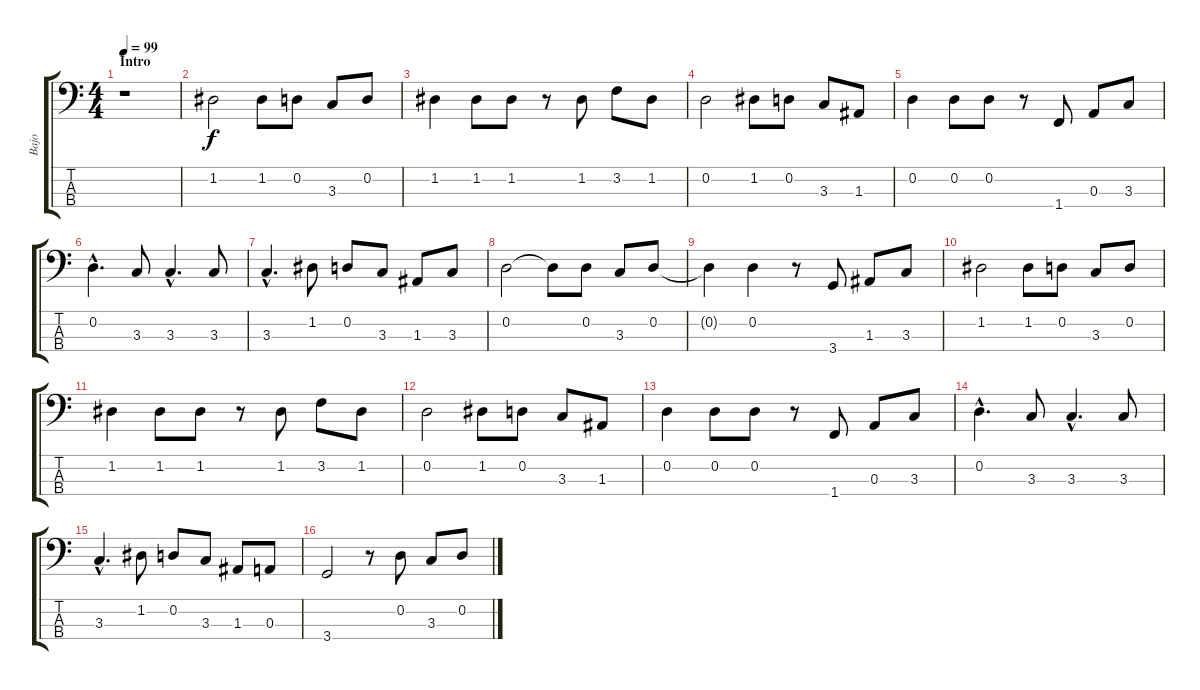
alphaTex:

\track ("Bajo" "Bajo") {instrument electricbasspick}
\staff {score tabs}
\tuning (G2 D2 A1 E1) {hide}
\ts (4 4)
\section ("" "Intro")
\tempo 99
\clef f4
\ks c
r.1{dy f instrument electricbasspick} |
1.2.2 1.2.8 0.2.8 3.3.8 0.2.8 |
1.2.4 1.2.8 1.2.8 r.8 1.2.8 3.2.8 1.2.8 |
0.2.2 1.2.8 0.2.8 3.3.8 1.3.8 |
0.2.4 0.2.8 0.2.8 r.8 1.4.8 0.3.8 3.3.8 |
0.2{hac}.4{d} 3.3.8 3.3{hac}.4{d} 3.3.8 |
3.3{hac}.4{d} 1.2.8 0.2.8 3.3.8 1.3.8 3.3.8 |
0.2.2 0.2{t}.8 0.2.8 3.3.8 0.2.8 |
0.2{t}.4 0.2.4 r.8 3.4.8 1.3.8 3.3.8 |
1.2.2 1.2.8 0.2.8 3.3.8 0.2.8 |
1.2.4 1.2.8 1.2.8 r.8 1.2.8 3.2.8 1.2.8 |
0.2.2 1.2.8 0.2.8 3.3.8 1.3.8 |
0.2.4 0.2.8 0.2.8 r.8 1.4.8 0.3.8 3.3.8 |
0.2{hac}.4{d} 3.3.8 3.3{hac}.4{d} 3.3.8 |
3.3{hac}.4{d} 1.2.8 0.2.8 3.3.8 1.3.8 0.3.8 |
3.4.2 r.8 0.2.8 3.3.8 0.2.8
